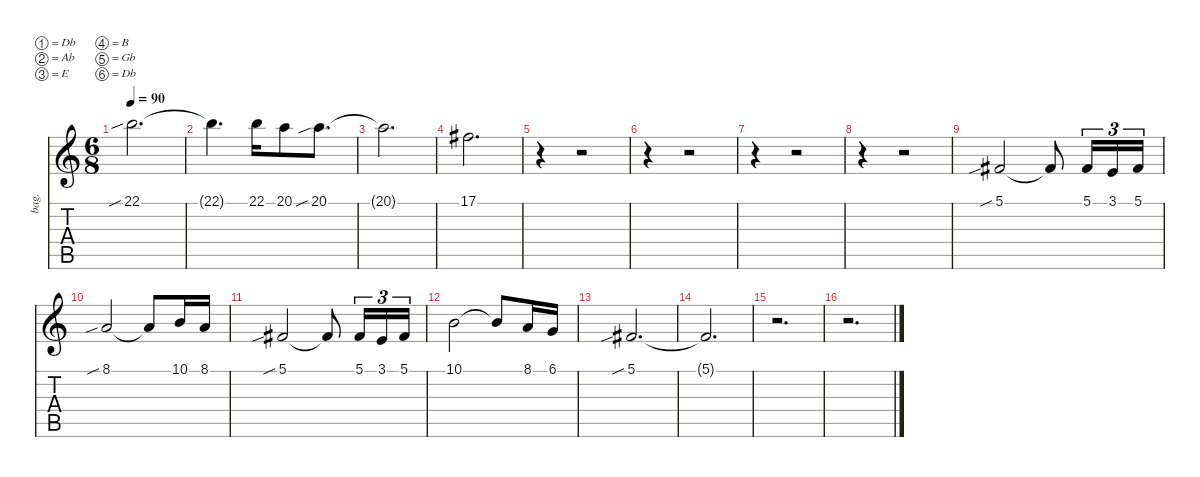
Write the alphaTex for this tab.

\defaultSystemsLayout 4
\hideDynamics
\bracketExtendMode nobrackets
\otherSystemsTrackNameOrientation horizontal
\track ("Troy Donockley" "bag.") {instrument bagpipe}
\staff {score tabs}
\tuning (Db4 Ab3 E3 B2 Gb2 Db2)
\ts (6 8)
\tempo 90
\clef g2
\ks c
22.1{sib}.2{d dy f} |
22.1{t}.4{d} 22.1.16 20.1.8 20.1{sib}.8{d} |
20.1{t}.2{d} |
17.1{acc #}.2{d} |
r.4 r.2 |
r.4 r.2 |
r.4 r.2 |
r.4 r.2 |
5.1{sib acc #}.2 5.1{t acc #}.8 5.1{acc #}.16{tu (3 2)} 3.1.16{tu (3 2)} 5.1{acc #}.16{tu (3 2)} |
8.1{sib}.2 8.1{t}.8 10.1.16 8.1.16 |
5.1{sib acc #}.2 5.1{t acc #}.8 5.1{acc #}.16{tu (3 2)} 3.1.16{tu (3 2)} 5.1{acc #}.16{tu (3 2)} |
10.1.2 10.1{t}.8 8.1.16 6.1.16 |
5.1{sib acc #}.2{d} |
5.1{t acc #}.2{d} |
r.2{d} |
r.2{d}
